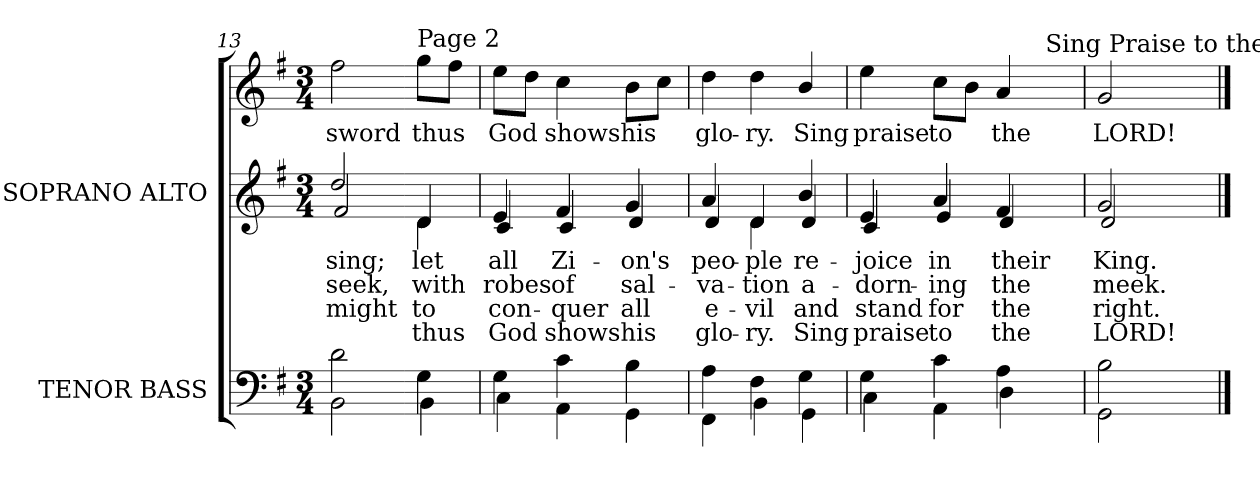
**kern	**kern	**text	**text	**text	**text	**kern	**text
*part2	*part1	*part1	*part1	*part1	*part1	*part1	*part1
*staff3	*staff2	*staff2	*staff2	*staff2	*staff2	*staff1	*staff1
*I"TENOR BASS	*I"SOPRANO ALTO	*	*	*	*	*	*
*I'T. B.	*I'S. A.	*	*	*	*	*	*
*clefF4	*clefG2	*	*	*	*	*clefG2	*
*k[f#]	*k[f#]	*	*	*	*	*k[f#]	*
*G:	*G:	*	*	*	*	*G:	*
*M3/4	*M3/4	*	*	*	*	*M3/4	*
=13	=13	=13	=13	=13	=13	=13	=13
*^	*	*	*	*	*	*	*
!	!	!	!LO:LY:b:color=#000000	!LO:LY:b:color=#000000	!LO:LY:b:color=#000000	!	!	!
*	*	*^	*	*	*	*	*	*
!	!	!	!	!	!	!	!	!	!LO:LY:b:color=#000000
2di\	2BBi\	2ddi/	2f#i/	sing;	seek,	might	.	2ff#i\	sword
!!LO:PB:g=z
=14-	=14-	=14-	=14-	=14-	=14-	=14-	=14-	=14-	=14-
!	!	!	!	!LO:LY:b:color=#000000	!LO:LY:b:color=#000000	!LO:LY:b:color=#000000	!LO:LY:b:color=#000000	!	!
!	!	!	!	!	!	!	!	!LO:TX:a:t=Page 2	!
!	!	!	!	!	!	!	!	!	!LO:LY:b:color=#000000
4Gi\	4BBi\	4di/	4di\	let	with	to	thus	8ggi\L	thus
.	.	.	.	.	.	.	.	8ff#i\J	.
=15	=15	=15	=15	=15	=15	=15	=15	=15	=15
!	!	!	!	!LO:LY:b:color=#000000	!LO:LY:b:color=#000000	!LO:LY:b:color=#000000	!LO:LY:b:color=#000000	!	!
!	!	!	!	!	!	!	!	!	!LO:LY:b:color=#000000
4Gi\	4Ci\	4ei/	4ci/	all	robes	con-	God	8eei\L	God
.	.	.	.	.	.	.	.	8ddi\J	.
!	!	!	!	!LO:LY:b:color=#000000	!LO:LY:b:color=#000000	!LO:LY:b:color=#000000	!LO:LY:b:color=#000000	!	!
!	!	!	!	!	!	!	!	!	!LO:LY:b:color=#000000
4ci\	4AAi\	4f#i/	4ci/	Zi-	of	-quer	shows	4cci\	shows
!	!	!	!	!LO:LY:b:color=#000000	!LO:LY:b:color=#000000	!LO:LY:b:color=#000000	!LO:LY:b:color=#000000	!	!
!	!	!	!	!	!	!	!	!	!LO:LY:b:color=#000000
4Bi\	4GGi\	4gi/	4di/	-on's	sal-	all	his	8bi\L	his
.	.	.	.	.	.	.	.	8cci\J	.
=16	=16	=16	=16	=16	=16	=16	=16	=16	=16
!	!	!	!	!LO:LY:b:color=#000000	!LO:LY:b:color=#000000	!LO:LY:b:color=#000000	!LO:LY:b:color=#000000	!	!
!	!	!	!	!	!	!	!	!	!LO:LY:b:color=#000000
4Ai\	4FF#i\	4ai/	4di/	peo-	-va-	e-	glo-	4ddi\	glo-
!	!	!	!	!LO:LY:b:color=#000000	!LO:LY:b:color=#000000	!LO:LY:b:color=#000000	!LO:LY:b:color=#000000	!	!
!	!	!	!	!	!	!	!	!	!LO:LY:b:color=#000000
4F#i\	4BBi\	4di/	4di\	-ple	-tion	-vil	-ry.	4ddi\	-ry.
!	!	!	!	!LO:LY:b:color=#000000	!LO:LY:b:color=#000000	!LO:LY:b:color=#000000	!LO:LY:b:color=#000000	!	!
!	!	!	!	!	!	!	!	!	!LO:LY:b:color=#000000
4Gi\	4GGi\	4bi/	4di/	re-	a-	and	Sing	4bi/	Sing
=17	=17	=17	=17	=17	=17	=17	=17	=17	=17
!	!	!	!	!LO:LY:b:color=#000000	!LO:LY:b:color=#000000	!LO:LY:b:color=#000000	!LO:LY:b:color=#000000	!	!
!	!	!	!	!	!	!	!	!	!LO:LY:b:color=#000000
*	*	*	*	*	*	*	*	*^	*
4Gi\	4Ci\	4ei/	4ci/	-joice	-dorn-	stand	praise	4eei\	2ryy	praise
!	!	!	!	!LO:LY:b:color=#000000	!LO:LY:b:color=#000000	!LO:LY:b:color=#000000	!LO:LY:b:color=#000000	!	!	!
!	!	!	!	!	!	!	!	!	!	!LO:LY:b:color=#000000
4ci\	4AAi\	4ai/	4ei/	in	-ing	for	to	8cci\L	.	to
.	.	.	.	.	.	.	.	8bi\J	.	.
!	!	!	!	!LO:LY:b:color=#000000	!LO:LY:b:color=#000000	!LO:LY:b:color=#000000	!LO:LY:b:color=#000000	!	!	!
!	!	!	!	!	!	!	!	!	!	!LO:LY:b:color=#000000
4Ai\	4Di\	4f#i/	4di/	their	the	the	the	4ai/	8ryy	the
.	.	.	.	.	.	.	.	.	64ryy	.
.	.	.	.	.	.	.	.	.	128ryy	.
.	.	.	.	.	.	.	.	.	512.ryy	.
!	!	!	!	!	!	!	!	!	!LO:TX:a:t=Sing Praise to the LORD	!
.	.	.	.	.	.	.	.	.	16ryy	.
.	.	.	.	.	.	.	.	.	32ryy	.
.	.	.	.	.	.	.	.	.	256ryy	.
.	.	.	.	.	.	.	.	.	1024ryy	.
*	*	*	*	*	*	*	*	*v	*v	*
=18	=18	=18	=18	=18	=18	=18	=18	=18	=18
*	*	*	*	*	*	*	*	*^	*
!	!	!	!	!LO:LY:b:color=#000000	!LO:LY:b:color=#000000	!LO:LY:b:color=#000000	!LO:LY:b:color=#000000	!	!	!
*	*	*	*	*	*	*	*	*v	*v	*
*	*	*	*	*	*	*	*	*^	*
!	!	!	!	!	!	!	!	!	!	!LO:LY:b:color=#000000
*	*	*	*	*	*	*	*	*v	*v	*
2Bi\	2GGi\	2gi/	2di/	King.	meek.	right.	LORD!	2gi/	LORD!
4ryy	4ryy	4ryy	4ryy	.	.	.	.	4ryy	.
*v	*v	*	*	*	*	*	*	*	*
*	*v	*v	*	*	*	*	*	*
*	*	*	*	*	*	*stria0	*
==	==	==	==	==	==	==	==
*-	*-	*-	*-	*-	*-	*-	*-
